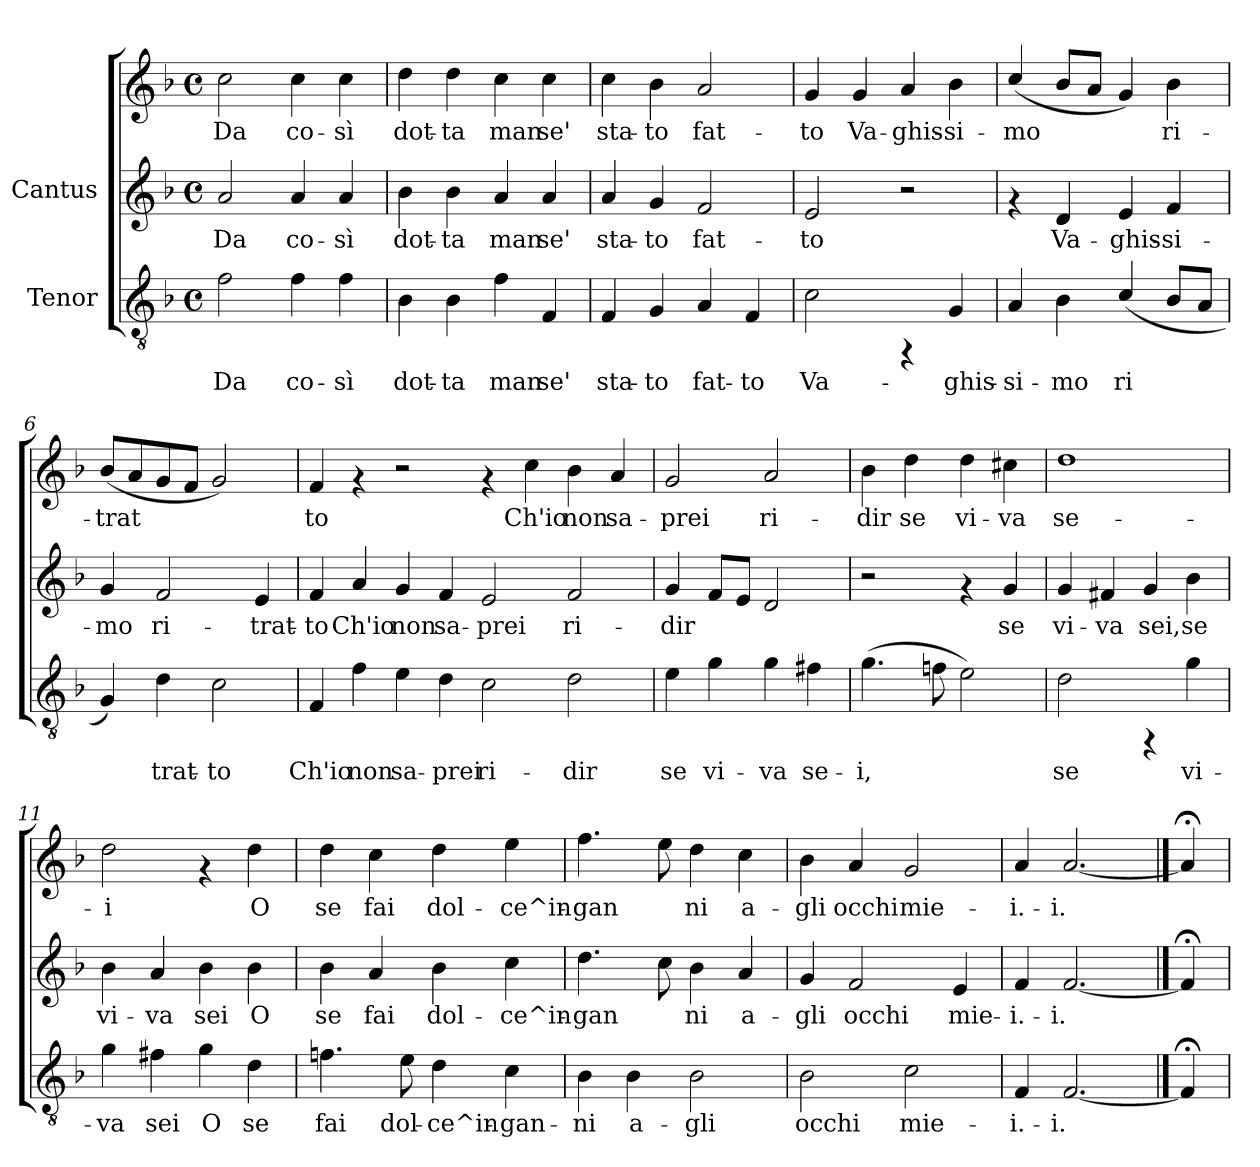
**kern	**text	**kern	**text	**kern	**text
*part2	*part2	*part1	*part1	*part1	*part1
*staff3	*staff3	*staff2	*staff2	*staff1	*staff1
*I"Tenor	*	*I"Cantus	*	*	*
!!LO:PB:g=z
*stria5	*	*stria5	*	*stria5	*
*clefGv2	*	*clefG2	*	*clefG2	*
*k[b-]	*	*k[b-]	*	*k[b-]	*
*F:	*	*F:	*	*F:	*
*M4/4	*	*M4/4	*	*M4/4	*
*met(c)	*	*met(c)	*	*met(c)	*
*MM156	*	*MM156	*	*MM156	*
=1	=1	=1	=1	=1	=1
!	!LO:LY:b	!	!LO:LY:b	!	!LO:LY:b
2f\	Da	2a/	Da	2cc\	Da
!	!LO:LY:b	!	!LO:LY:b	!	!LO:LY:b
4f\	co-	4a/	co-	4cc\	co-
!	!LO:LY:b	!	!LO:LY:b	!	!LO:LY:b
4f\	-sì	4a/	-sì	4cc\	-sì
=2	=2	=2	=2	=2	=2
!	!LO:LY:b	!	!LO:LY:b	!	!LO:LY:b
4B-\	dot-	4b-\	dot-	4dd\	dot-
!	!LO:LY:b	!	!LO:LY:b	!	!LO:LY:b
4B-\	-ta	4b-\	-ta	4dd\	-ta
!	!LO:LY:b	!	!LO:LY:b	!	!LO:LY:b
4f\	man	4a/	man	4cc\	man
!	!LO:LY:b	!	!LO:LY:b	!	!LO:LY:b
4F/	se'	4a/	se'	4cc\	se'
=3	=3	=3	=3	=3	=3
!	!LO:LY:b	!	!LO:LY:b	!	!LO:LY:b
4F/	sta-	4a/	-sta-	4cc\	sta-
!	!LO:LY:b	!	!LO:LY:b	!	!LO:LY:b
4G/	-to	4g/	-to	4b-\	-to
!	!LO:LY:b	!	!LO:LY:b	!	!LO:LY:b
4A/	fat-	2f/	fat-	2a/	fat-
!	!LO:LY:b	!	!	!	!
4F/	-to	.	.	.	.
=4	=4	=4	=4	=4	=4
!	!LO:LY:b	!	!LO:LY:b	!	!LO:LY:b
2c\	Va-	2e/	-to	4g/	-to
!	!	!	!	!	!LO:LY:b
.	.	.	.	4g/	Va-
!	!	!	!	!	!LO:LY:b
4rFF	.	2r	.	4a/	-ghis-
!	!LO:LY:b	!	!	!	!LO:LY:b
4G/	-ghis-	.	.	4b-\	-si-
!!LO:LB:g=z
=5	=5	=5	=5	=5	=5
!	!LO:LY:b	!	!	!	!LO:LY:b
4A/	-si-	4rf	.	(<4cc/	mo
!	!LO:LY:b	!	!LO:LY:b	!	!LO:LY:b
4B-\	-mo	4d/	-Va-	8b-/L	.
!	!	!	!	!	!LO:LY:b
.	.	.	.	8a/J	.
!	!LO:LY:b	!	!LO:LY:b	!	!LO:LY:b
(<4c/	ri-	4e/	-ghis-	4g/)	.
!	!LO:LY:b	!	!LO:LY:b	!	!LO:LY:b
8B-/L	--	4f/	-si-	4b-\	ri-
!	!LO:LY:b	!	!	!	!
8A/J	--	.	.	.	.
=6	=6	=6	=6	=6	=6
!	!LO:LY:b	!	!LO:LY:b	!	!LO:LY:b
4G/)	-	4g/	-mo	(<8b-/L	-trat-
!	!	!	!	!	!LO:LY:b
.	.	.	.	8a/	--
!	!LO:LY:b	!	!LO:LY:b	!	!LO:LY:b
4d\	trat-	2f/	ri-	8g/	--
!	!	!	!	!	!LO:LY:b
.	.	.	.	8f/J	--
!	!LO:LY:b	!	!	!	!LO:LY:b
2c\	-to	.	.	2g/)	--
!	!	!	!LO:LY:b	!	!
.	.	4e/	-trat-	.	.
=7	=7	=7	=7	=7	=7
!	!LO:LY:b	!	!LO:LY:b	!	!LO:LY:b
4F/	Ch'io	4f/	-to	4f/	-to
!	!LO:LY:b	!	!LO:LY:b	!	!
4f\	non	4a/	Ch'io	4rf	.
!	!LO:LY:b	!	!LO:LY:b	!	!
4e\	sa-	4g/	non	2r	.
!	!LO:LY:b	!	!LO:LY:b	!	!
4d\	-prei	4f/	sa-	.	.
!	!LO:LY:b	!	!LO:LY:b	!	!
2c\	ri-	2e/	-prei	4rf	.
!	!	!	!	!	!LO:LY:b
.	.	.	.	4cc\	Ch'io
!	!LO:LY:b	!	!LO:LY:b	!	!LO:LY:b
2d\	-dir	2f/	ri-	4b-\	non
!	!	!	!	!	!LO:LY:b
.	.	.	.	4a/	sa-
=8	=8	=8	=8	=8	=8
!	!LO:LY:b	!	!LO:LY:b	!	!LO:LY:b
4e\	se	4g/	-dir	2g/	-prei
!	!LO:LY:b	!	!LO:LY:b	!	!
4g\	vi-	8f/L	.	.	.
!	!	!	!LO:LY:b	!	!
.	.	8e/J	.	.	.
!	!LO:LY:b	!	!LO:LY:b	!	!LO:LY:b
4g\	-va	2d/	.	2a/	ri-
!	!LO:LY:b	!	!	!	!
4f#X\	se-	.	.	.	.
!!LO:LB:g=z
=9	=9	=9	=9	=9	=9
!	!LO:LY:b	!	!	!	!LO:LY:b
(>4.g\	-i,	2r	.	4b-\	dir
!	!	!	!	!	!LO:LY:b
.	.	.	.	4dd\	se
!	!LO:LY:b	!	!	!	!
8fn\	.	.	.	.	.
!	!LO:LY:b	!	!	!	!LO:LY:b
2e\)	.	4rf	.	4dd\	vi-
!	!	!	!LO:LY:b	!	!LO:LY:b
.	.	4g/	se	4cc#X\	-va
=10	=10	=10	=10	=10	=10
!	!LO:LY:b	!	!LO:LY:b	!	!LO:LY:b
2d\	se	4g/	-vi-	1dd	se-
!	!	!	!LO:LY:b	!	!
.	.	4f#X/	-va	.	.
!	!	!	!LO:LY:b	!	!
4rFF	.	4g/	sei,	.	.
!	!LO:LY:b	!	!LO:LY:b	!	!
4g\	vi-	4b-\	se	.	.
=11	=11	=11	=11	=11	=11
!	!LO:LY:b	!	!LO:LY:b	!	!LO:LY:b
4g\	-va	4b-\	vi-	2dd\	i
!	!LO:LY:b	!	!LO:LY:b	!	!
4f#X\	sei	4a/	-va	.	.
!	!LO:LY:b	!	!LO:LY:b	!	!
4g\	O	4b-\	sei	4rf	.
!	!LO:LY:b	!	!LO:LY:b	!	!LO:LY:b
4d\	se	4b-\	O	4dd\	O
=12	=12	=12	=12	=12	=12
!	!LO:LY:b	!	!LO:LY:b	!	!LO:LY:b
4.fn\	fai	4b-\	-se	4dd\	se
!	!	!	!LO:LY:b	!	!LO:LY:b
.	.	4a/	fai	4cc\	fai
!	!LO:LY:b	!	!	!	!
8e\	dol-	.	.	.	.
!	!LO:LY:b	!	!LO:LY:b	!	!LO:LY:b
4d\	-ce^in-	4b-\	dol-	4dd\	dol-
!	!LO:LY:b	!	!LO:LY:b	!	!LO:LY:b
4c\	-gan-	4cc\	-ce^in-	4ee\	-ce^in-
=13	=13	=13	=13	=13	=13
!	!LO:LY:b	!	!LO:LY:b	!	!LO:LY:b
4B-\	-ni	4.dd\	-gan-	4.ff\	-gan-
!	!LO:LY:b	!	!	!	!
4B-\	a-	.	.	.	.
!	!	!	!LO:LY:b	!	!LO:LY:b
.	.	8cc\	-	8ee\	-
!	!LO:LY:b	!	!LO:LY:b	!	!LO:LY:b
2B-\	-gli	4b-\	ni	4dd\	ni
!	!	!	!LO:LY:b	!	!LO:LY:b
.	.	4a/	a-	4cc\	a-
!!LO:LB:g=z
=14	=14	=14	=14	=14	=14
!	!LO:LY:b	!	!LO:LY:b	!	!LO:LY:b
2B-\	occhi	4g/	-gli	4b-\	-gli
!	!	!	!LO:LY:b	!	!LO:LY:b
.	.	2f/	occhi	4a/	occhi
!	!LO:LY:b	!	!	!	!LO:LY:b
2c\	mie-	.	.	2g/	mie-
!	!	!	!LO:LY:b	!	!
.	.	4e/	mie-	.	.
=15	=15	=15	=15	=15	=15
!	!LO:LY:b	!	!LO:LY:b	!	!LO:LY:b
4F/	-i.-	4f/	i.-	4a/	-i.-
!	!LO:LY:b	!	!LO:LY:b	!	!LO:LY:b
[2.F	-i.	[2.f	-i.	[2.a	-i.
==16	==16	==16	==16	==16	==16
4F;<]	.	4f;<]	.	4a;<]	.
=	=	=	=	=	=
*-	*-	*-	*-	*-	*-
